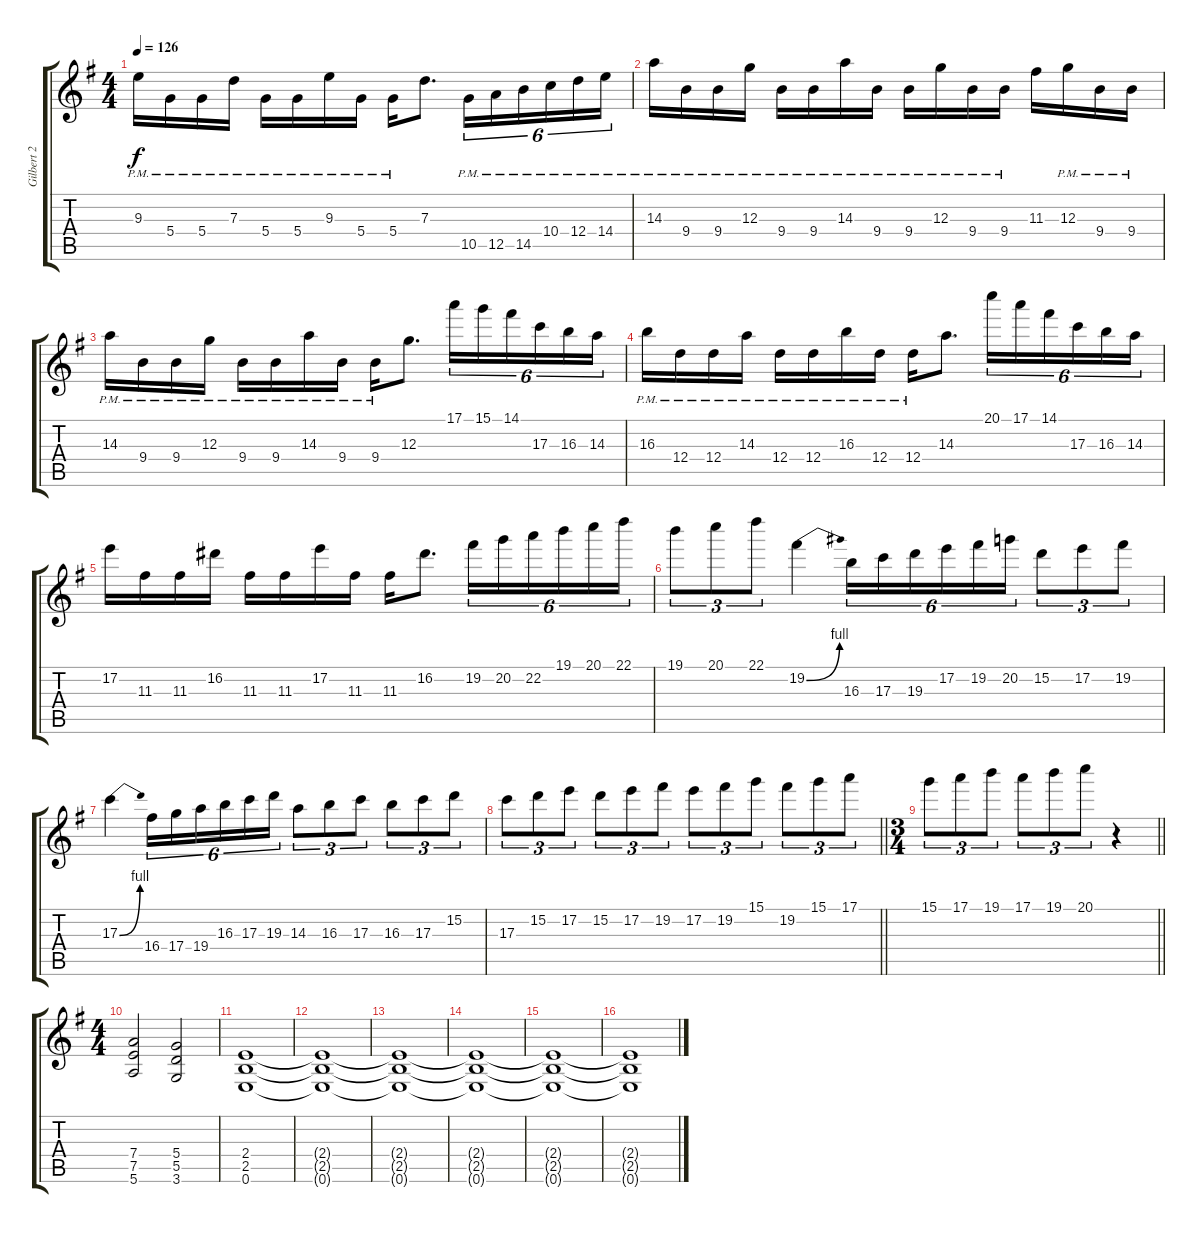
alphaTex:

\track ("Gilbert 2" "Gilbert 2") {instrument overdrivenguitar}
\staff {score tabs}
\tuning (E4 B3 G3 D3 A2 E2) {hide}
\ts (4 4)
\tempo 126
\clef g2
\ks eminor
9.3{pm}.16{dy f} 5.4{pm}.16 5.4{pm}.16 7.3{pm}.16 5.4{pm}.16 5.4{pm}.16 9.3{pm}.16 5.4{pm}.16 5.4{pm}.16 7.3.8{d} 10.5{pm}.16{tu (6 4)} 12.5{pm}.16{tu (6 4)} 14.5{pm}.16{tu (6 4)} 10.4{pm}.16{tu (6 4)} 12.4{pm}.16{tu (6 4)} 14.4{pm}.16{tu (6 4)} |
14.3{pm}.16 9.4{pm}.16 9.4{pm}.16 12.3{pm}.16 9.4{pm}.16 9.4{pm}.16 14.3{pm}.16 9.4{pm}.16 9.4{pm}.16 12.3{pm}.16 9.4{pm}.16 9.4{pm}.16 11.3.16 12.3{pm}.16 9.4{pm}.16 9.4{pm}.16 |
14.3{pm}.16 9.4{pm}.16 9.4{pm}.16 12.3{pm}.16 9.4{pm}.16 9.4{pm}.16 14.3{pm}.16 9.4{pm}.16 9.4{pm}.16 12.3.8{d} 17.1.16{tu (6 4)} 15.1.16{tu (6 4)} 14.1.16{tu (6 4)} 17.3.16{tu (6 4)} 16.3.16{tu (6 4)} 14.3.16{tu (6 4)} |
16.3{pm}.16 12.4{pm}.16 12.4{pm}.16 14.3{pm}.16 12.4{pm}.16 12.4{pm}.16 16.3{pm}.16 12.4{pm}.16 12.4{pm}.16 14.3.8{d} 20.1.16{tu (6 4)} 17.1.16{tu (6 4)} 14.1.16{tu (6 4)} 17.3.16{tu (6 4)} 16.3.16{tu (6 4)} 14.3.16{tu (6 4)} |
17.2.16 11.3.16 11.3.16 16.2.16 11.3.16 11.3.16 17.2.16 11.3.16 11.3.16 16.2.8{d} 19.2.16{tu (6 4)} 20.2.16{tu (6 4)} 22.2.16{tu (6 4)} 19.1.16{tu (6 4)} 20.1.16{tu (6 4)} 22.1.16{tu (6 4)} |
19.1.8{tu (3 2)} 20.1.8{tu (3 2)} 22.1.8{tu (3 2)} 19.2{be (bend 0 0 60 4)}.4 16.3.16{tu (6 4)} 17.3.16{tu (6 4)} 19.3.16{tu (6 4)} 17.2.16{tu (6 4)} 19.2.16{tu (6 4)} 20.2.16{tu (6 4)} 15.2.8{tu (3 2)} 17.2.8{tu (3 2)} 19.2.8{tu (3 2)} |
17.3{be (bend 0 0 60 4)}.4 16.4.16{tu (6 4)} 17.4.16{tu (6 4)} 19.4.16{tu (6 4)} 16.3.16{tu (6 4)} 17.3.16{tu (6 4)} 19.3.16{tu (6 4)} 14.3.8{tu (3 2)} 16.3.8{tu (3 2)} 17.3.8{tu (3 2)} 16.3.8{tu (3 2)} 17.3.8{tu (3 2)} 15.2.8{tu (3 2)} |
\barLineRight lightlight
17.3.8{tu (3 2)} 15.2.8{tu (3 2)} 17.2.8{tu (3 2)} 15.2.8{tu (3 2)} 17.2.8{tu (3 2)} 19.2.8{tu (3 2)} 17.2.8{tu (3 2)} 19.2.8{tu (3 2)} 15.1.8{tu (3 2)} 19.2.8{tu (3 2)} 15.1.8{tu (3 2)} 17.1.8{tu (3 2)} |
\ts (3 4)
\barLineRight lightlight
15.1.8{tu (3 2)} 17.1.8{tu (3 2)} 19.1.8{tu (3 2)} 17.1.8{tu (3 2)} 19.1.8{tu (3 2)} 20.1.8{tu (3 2)} r.4 |
\ts (4 4)
(7.4 7.5 5.6).2 (5.4 5.5 3.6).2 |
(2.4 2.5 0.6).1 |
(2.4{t} 2.5{t} 0.6{t}).1 |
(2.4{t} 2.5{t} 0.6{t}).1 |
(2.4{t} 2.5{t} 0.6{t}).1 |
(2.4{t} 2.5{t} 0.6{t}).1 |
(2.4{t} 2.5{t} 0.6{t}).1
